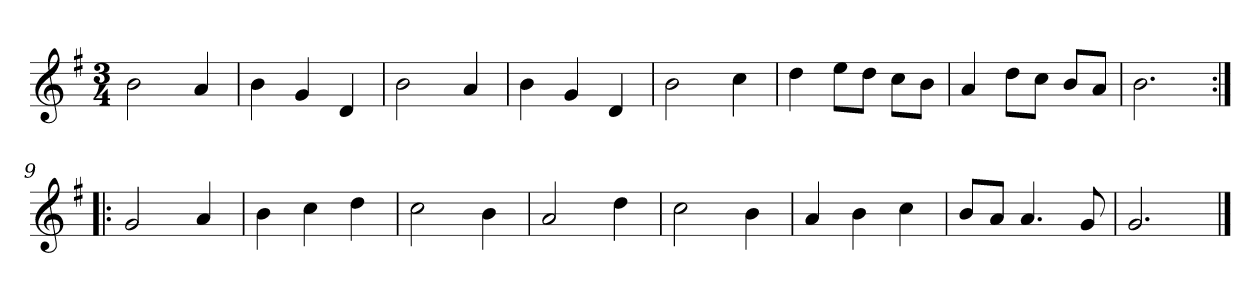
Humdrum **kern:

**kern
*part1
*staff1
*clefG2
*k[f#]
*G:
*M3/4
*MM120
=1
2b
4a
=2
4b
4g
4d
=3
2b
4a
=4
4b
4g
4d
=5
2b
4cc
=6
4dd
8ee\L
8dd\J
8cc\L
8b\J
=7
4a
8dd\L
8cc\J
8b/L
8a/J
=8
2.b
=9:|!|:
2g
4a
=10
4b
4cc
4dd
=11
2cc
4b
=12
2a
4dd
=13
2cc
4b
=14
4a
4b
4cc
=15
8b/L
8a/J
4.a
8g
=16
2.g
==
*-
